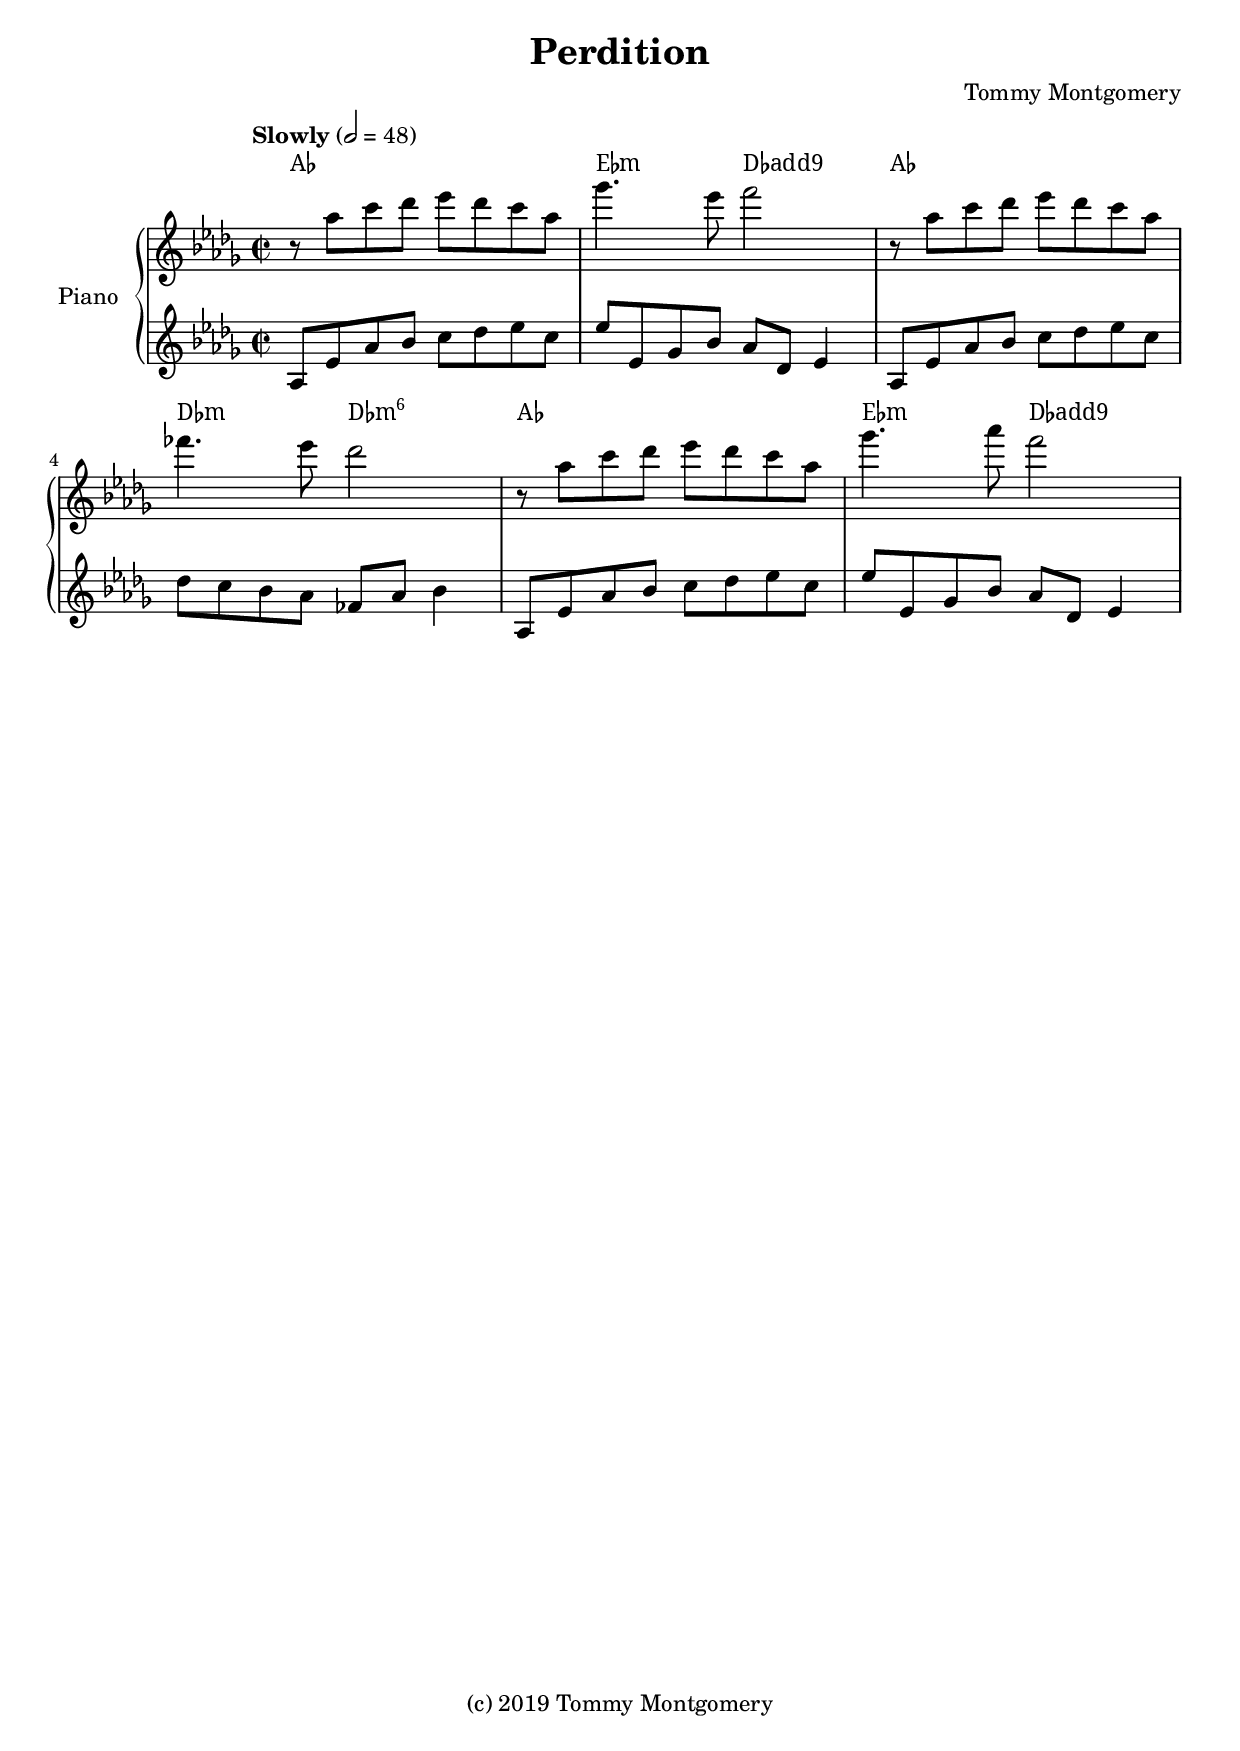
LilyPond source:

\version "2.18.2"
\language "english"

\header {
  title = "Perdition"
  composer = "Tommy Montgomery"
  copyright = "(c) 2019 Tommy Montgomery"
}

global = {
  \key af \mixolydian
  \time 2/2
  \set Staff.printKeyCancellation = ##f
  % \numericTimeSignature
  \compressFullBarRests
  \omit Voice.StringNumber
  \override TupletBracket #'bracket-visibility = #'if-no-beam
  \override MultiMeasureRest.expand-limit = #3
  \override Score.ChordName.font-name = #"Noto Serif"
  \override Score.ChordName.font-size = #0
  \override Score.LyricText.font-name = #"Noto Serif"
  \override Score.LyricText.font-size = #0
  \tempo "Slowly" 2 = 48
}

\parallelMusic #'(right left) {
  \global r8 af'' c df ef df c af |
  \global \clef treble af' ef' af bf c df ef c |

  gf'4. ef8 f2 |
  ef8 ef, gf bf af df, ef4 |

  r8 af, c df ef df c af |
  af, ef' af bf c df ef c |

  ff'4. ef8 df2 |
  df8 c bf af ff af bf4 |

  r8 af c df ef df c af |
  af, ef' af bf c df ef c |

  gf'4. af8 f2 |
  ef8 ef, gf bf af df, ef4 |


}

guitarOne = \relative c' {

}

vocalMelody = \relative c'' {
}

allTheLyrics = \lyricmode {
  hi
}

vox = \new Staff \with { midiInstrument = "voice oohs" midiMinimumVolume = #0.7 } {
  <<
    \new Voice = "vocalMelody" { \clef treble \global \vocalMelody }
  >>
}

demLyrics = \new Lyrics \lyricsto "vocalMelody" {
  <<
    \new Lyrics {
      \set associatedVoice = "vocalMelody"
      \allTheLyrics
    }
  >>
}

chordExceptionMusic = {
  <c e g b d'>1-\markup { "maj9" }
  <c e g b fs'>1-\markup { "maj7" \sharp "11" }
  <c ef f g bf>1-\markup { "m7sus4" }
  <c ef gf bff>1-\markup { "°7" }
  <c e g d'>1-\markup { "add9" }
  <c ef g d'>1-\markup { "m(add9)" }
  <c e fs as>1-\markup { \super { \sharp "11" \sharp "13" } }
  <c g>1-\markup { "5" }
  <c e g bf>1-\markup { "7" }
  <c e g b>1-\markup { "maj7" }
  <c ef g bf>1-\markup { "m7" }
  <c f g>1-\markup { "sus4" }
  <c d g>1-\markup { "sus2" }
  <c e g bf df'>1-\markup { "7" \super { \flat "9" } }
  <c e g f'>1-\markup { "add11" }
  <c e g b d' f' a'>1-\markup { "maj13" }
}

chordExceptions = #(append
  (sequential-music-to-chord-exceptions chordExceptionMusic #t)
  ignatzekExceptions
)

chordValues = \chordmode {
  \global
  \powerChords
  \set chordNameExceptions = #chordExceptions
  \set majorSevenSymbol = \markup "maj7"

  % piano intro
  af1 | ef2:m df:1.3.5.9 |
  af1 | df2:m df:m6 |
  af1 | ef2:m df:1.3.5.9 |


}

guitarOneStaff = \new Staff \with { midiInstrument = "electric guitar (jazz)" } { \global \guitarOne }
pianoStaff = \new PianoStaff \with {
  instrumentName = "Piano"
} <<
  \new Staff = "right" \with {
    midiInstrument = "acoustic grand"
  } \relative c' \right
  \new Staff = "left" \with {
    midiInstrument = "acoustic grand"
  } { \clef bass \relative c \left }
>>

chordNames = \new ChordNames {
  \set chordChanges = ##t
  \chordValues
}

\score {
  <<
    \chordNames
    % \vox
    \pianoStaff
    \guitarOneStaff
  >>
  \layout {
    \context {
      \Staff \RemoveEmptyStaves
      \override Glissando.minimum-length = #4
      \override Glissando.springs-and-rods = #ly:spanner::set-spacing-rods
      \override Glissando.thickness = #2
      \override VerticalAxisGroup.remove-first = ##t
    }
  }
}

\score {
  \unfoldRepeats {
    <<
      \vox
      \pianoStaff
      \guitarOneStaff
    >>
  }
  \midi {}
}
